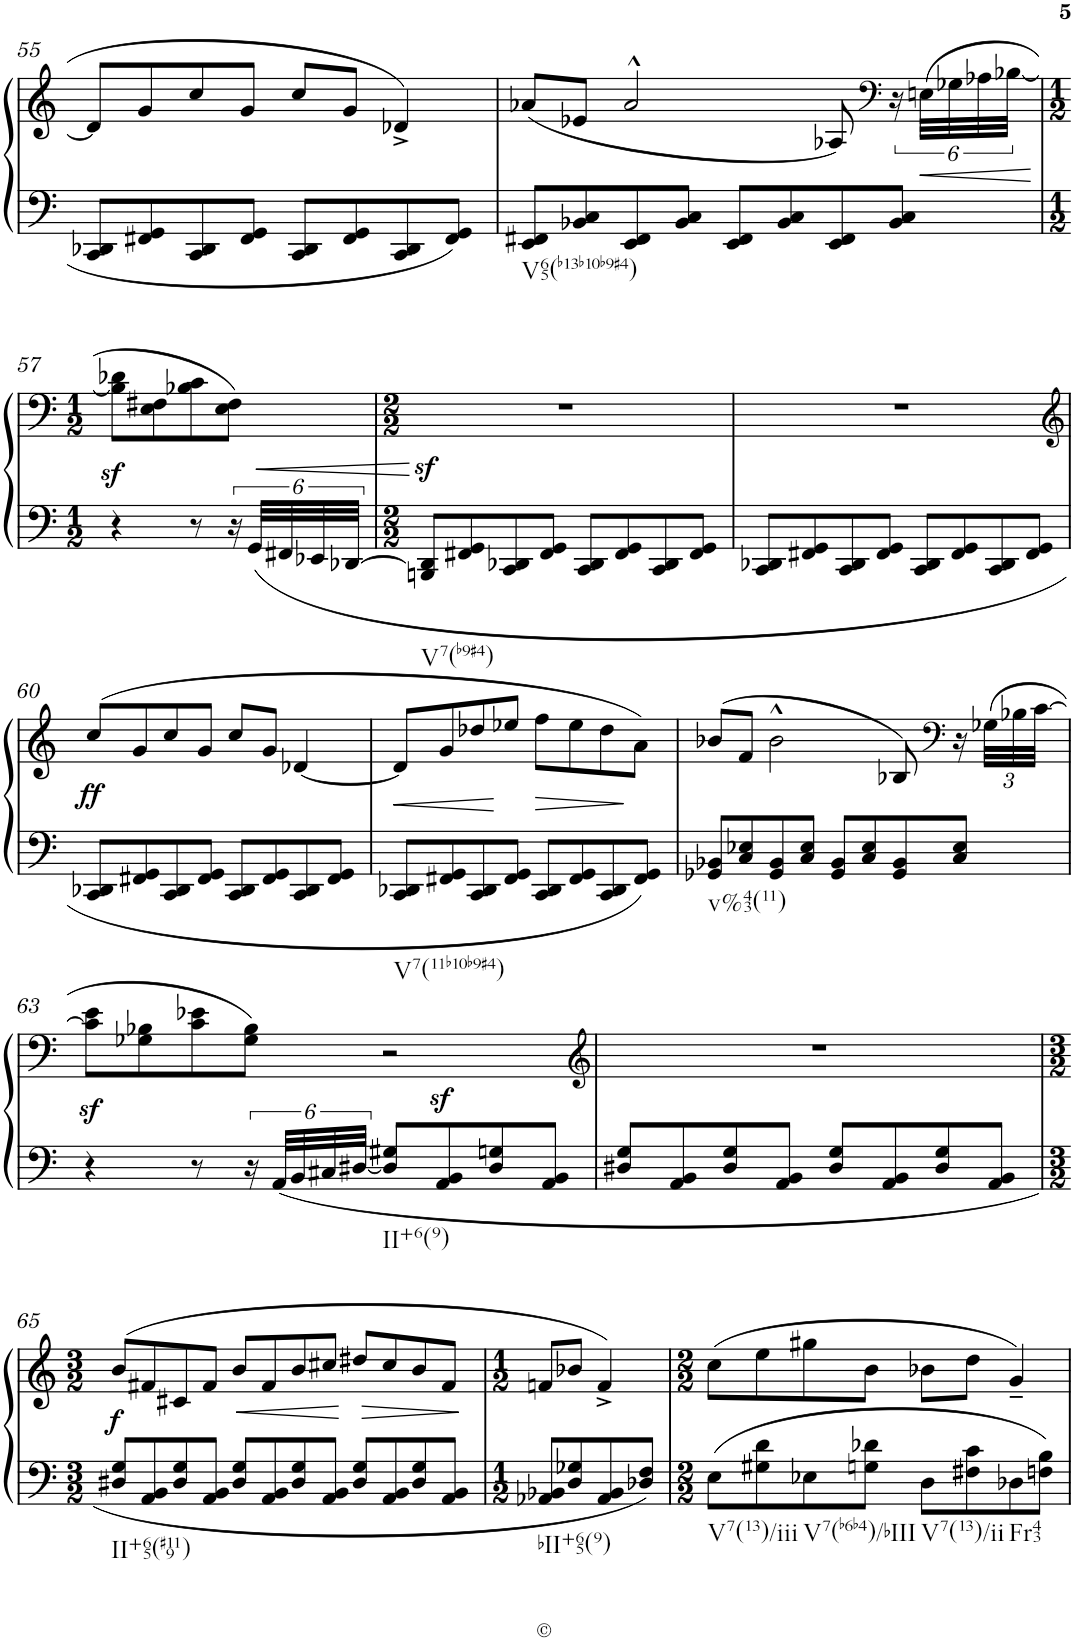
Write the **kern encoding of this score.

**kern	**kern	**dynam
*part1	*part1	*part1
*staff2	*staff1	*staff1/2
*I"Piano	*	*
!!LO:PB:g=z
*clefF4	*clefG2	*
*k[]	*k[]	*
*M2/2	*M2/2	*
=55	=55	=55
8CC/ 8DD-X/L	8d-/L]	.
8FF#X/ 8GG/	8g/	.
8CC/ 8DD-/	8cc/	.
8FF#/ 8GG/J	8g/J	.
8CC/ 8DD-/L	8cc/L	.
8FF#/ 8GG/	8g/J	.
8CC/ 8DD-/	4d-X^/	.
8FF#/ 8GG/J	.	.
=56	=56	=56
!LO:TX:b:t=V65(b13b10b9#4)	!	!
8EE/ 8FF#X/L	(<8a-X/L	.
8BB-X/ 8C/	8e-X/J	.
8EE/ 8FF#/	2a-^^/	.
8BB-/ 8C/J	.	.
8EE/ 8FF#/L	.	.
8BB-/ 8C/	.	.
8EE/ 8FF#/	8A-X/)	.
*	*clefF4	*
8BB-/ 8C/J	24r	.
!	!	!LO:HP:b
.	(>48En\LLL	<
.	48G-X\	.
.	48A-X\	.
.	[<48B-X\JJJ	.
.	.	[
!!LO:LB:g=z
=57	=57	=57
*M1/2	*M1/2	*
4r	8B-\]z< 8d-X\z<L	.
.	8E\ 8F#X\	.
8r	8B-X\ 8c\	.
24r	8E\ 8F#\J)	.
48GG/LLL	.	.
48FF#X/	.	.
48EE-X/	.	.
[>48DD-X/JJJ	.	.
=58	=58	=58
*M2/2	*M2/2	*
!LO:TX:b:t=V7(b9#4)	!	!
8BBBn/z> 8DD-/]z>L	1r	.
8FF#X/ 8GG/	.	.
8CC/ 8DD-X/	.	.
8FF#/ 8GG/J	.	.
8CC/ 8DD-/L	.	.
8FF#/ 8GG/	.	.
8CC/ 8DD-/	.	.
8FF#/ 8GG/J	.	.
=59	=59	=59
8CC/ 8DD-X/L	1r	.
8FF#X/ 8GG/	.	.
8CC/ 8DD-/	.	.
8FF#/ 8GG/J	.	.
8CC/ 8DD-/L	.	.
8FF#/ 8GG/	.	.
8CC/ 8DD-/	.	.
8FF#/ 8GG/J	.	.
!!LO:LB:g=z
=60	=60	=60
*	*clefG2	*
!	!	!LO:DY:b
8CC/ 8DD-X/L	(>8cc/L	ff
8FF#X/ 8GG/	8g/	.
8CC/ 8DD-/	8cc/	.
8FF#/ 8GG/J	8g/J	.
8CC/ 8DD-/L	8cc/L	.
8FF#/ 8GG/	8g/J	.
8CC/ 8DD-/	[4d-X/	.
8FF#/ 8GG/J	.	.
=61	=61	=61
!LO:TX:b:t=V7(11b10b9#4)	!	!
!	!	!LO:HP:b
8CC/ 8DD-X/L	8d-/L]	<
8FF#X/ 8GG/	8g/	.
8CC/ 8DD-/	8dd-X/	.
8FF#/ 8GG/J	8ee-X/J	[
!	!	!LO:HP:b
8CC/ 8DD-/L	8ff\L	>
8FF#/ 8GG/	8ee-\	.
8CC/ 8DD-/	8dd-\	.
8FF#/ 8GG/J	8a\J)	]
=62	=62	=62
!LO:TX:b:t=v%43(11)	!	!
8GG-X/ 8BB-X/L	(>8b-X/L	.
8C/ 8E-X/	8f/J	.
8GG-/ 8BB-/	2b-^^\	.
8C/ 8E-/J	.	.
8GG-/ 8BB-/L	.	.
8C/ 8E-/	.	.
8GG-/ 8BB-/	8B-X/)	.
*	*clefF4	*
8C/ 8E-/J	16r	.
*	*Xbrackettup	*
.	(>48G-X\LLL	.
.	48B-X\	.
.	[48c\JJJ	.
!!LO:LB:g=z
=63	=63	=63
4r	8c\]z< 8e\z<L	.
.	8G-X\ 8B-X\	.
8r	8c\ 8e-X\	.
24r	8G-\ 8B-\J)	.
48AA/LLL	.	.
48BB/	.	.
48C#X/	.	.
[48D#X/JJJ	.	.
!LO:TX:b:t=II+6(9)	!	!
8D#/] 8G#X/L	2r	.
8AA/z> 8BB/z>	.	.
8D#/ 8Gn/	.	.
8AA/ 8BB/J	.	.
=64	=64	=64
*	*clefG2	*
8D#X/ 8G/L	1r	.
8AA/ 8BB/	.	.
8D#/ 8G/	.	.
8AA/ 8BB/J	.	.
8D#/ 8G/L	.	.
8AA/ 8BB/	.	.
8D#/ 8G/	.	.
8AA/ 8BB/J	.	.
!!LO:LB:g=z
=65	=65	=65
*M3/2	*M3/2	*
!LO:TX:b:t=II+65(#119)	!	!
!	!	!LO:DY:b
8D#X/ 8G/L	(>8b/L	f
8AA/ 8BB/	8f#X/	.
8D#/ 8G/	8c#X/	.
8AA/ 8BB/J	8f#/J	.
!	!	!LO:HP:b
8D#/ 8G/L	8b/L	<
8AA/ 8BB/	8f#/	.
8D#/ 8G/	8b/	.
8AA/ 8BB/J	8cc#X/J	.
!	!	!LO:HP:n=1:b
8D#/ 8G/L	8dd#X/L	[ >
8AA/ 8BB/	8cc#/	.
8D#/ 8G/	8b/	.
8AA/ 8BB/J	8f#/J	.
.	.	]
=66	=66	=66
*M1/2	*M1/2	*
!LO:TX:b:t=bII+65(9)	!	!
8AA-X/ 8BB-X/L	8fn/L	.
8D/ 8G-X/	8b-X/J	.
8AA-/ 8BB-/	4f^/)	.
8D-X/ 8F/J	.	.
=67	=67	=67
*M2/2	*M2/2	*
!LO:TX:b:t=V7(13)/iii	!	!
8E\L	(>8cc\L	.
8G#X\ 8d\	8ee\	.
!LO:TX:b:t=V7(b6b4)/bIII	!	!
8E-X\	8gg#X\	.
8Gn\ 8d-X\J	8b\J	.
!LO:TX:b:t=V7(13)/ii	!	!
8D\L	8b-X\L	.
8F#X\ 8c\	8dd\J	.
!LO:TX:b:t=Fr43	!	!
8D-X\	4g~/)	.
8Fn\ 8B\J	.	.
=	=	=
*-	*-	*-
